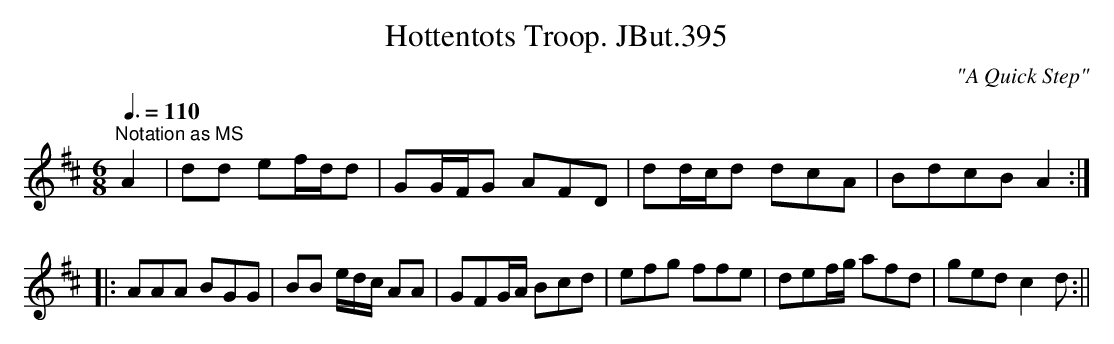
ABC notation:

X:1
T:Hottentots Troop. JBut.395
C:"A Quick Step"
M:6/8
L:1/8
Q:3/8=110
K:Amix
"^Notation as MS"
A2|dd ef/d/d|GG/F/G AFD|dd/c/d dcA|BdcB A2:|
|:AAA BGG|BB e/d/c/ AA|GFG/A/ Bcd|efg ffe|def/g/ afd|ged c2d:||
